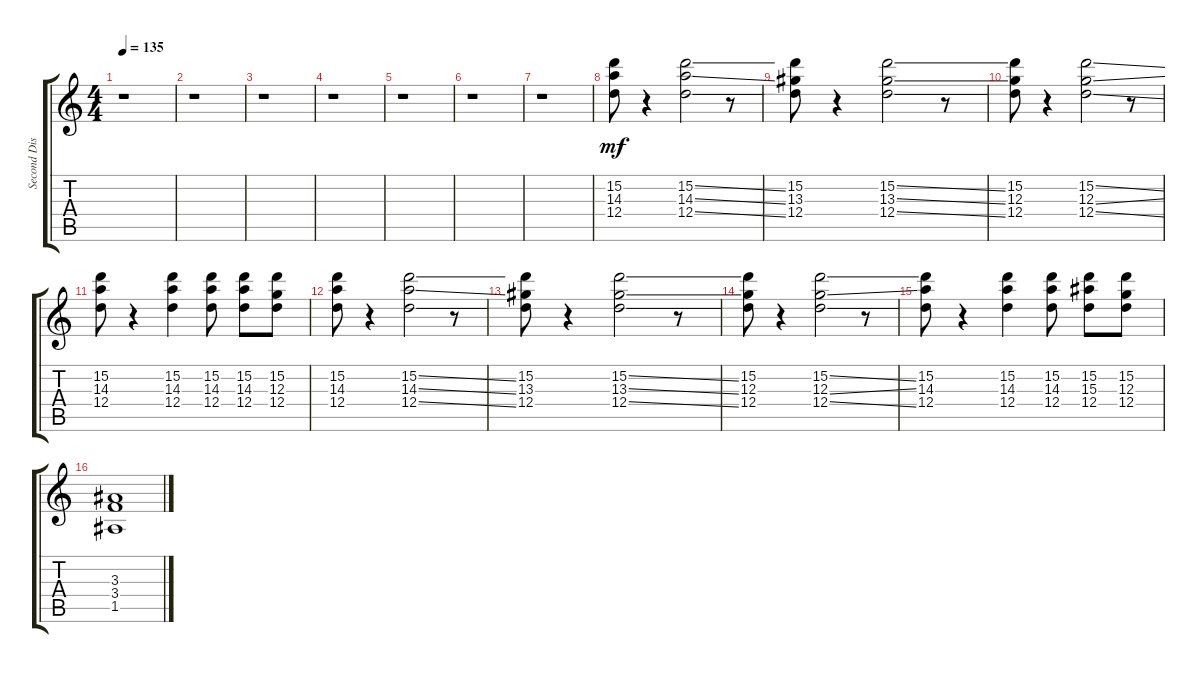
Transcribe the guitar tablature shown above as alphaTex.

\track ("Second Distortion" "Second Dis") {instrument distortionguitar}
\staff {score tabs}
\tuning (E4 B3 G3 D3 A2 E2) {hide}
\ts (4 4)
\tempo 135
\clef g2
\ks c
r.1{dy mf} |
r.1 |
r.1 |
r.1 |
r.1 |
r.1 |
r.1 |
(15.2 14.3 12.4).8 r.4 (15.2{ss} 14.3{ss} 12.4{ss}).2 r.8 |
(15.2 13.3 12.4).8 r.4 (15.2{ss} 13.3{ss} 12.4{ss}).2 r.8 |
(15.2 12.3 12.4).8 r.4 (15.2{ss} 12.3{ss} 12.4{ss}).2 r.8 |
(15.2 14.3 12.4).8 r.4 (15.2 14.3 12.4).4 (15.2 14.3 12.4).8 (15.2 14.3 12.4).8 (15.2 12.3 12.4).8 |
(15.2 14.3 12.4).8 r.4 (15.2{ss} 14.3{ss} 12.4{ss}).2 r.8 |
(15.2 13.3 12.4).8 r.4 (15.2{ss} 13.3{ss} 12.4{ss}).2 r.8 |
(15.2 12.3 12.4).8 r.4 (15.2{ss} 12.3{ss} 12.4{ss}).2 r.8 |
(15.2 14.3 12.4).8 r.4 (15.2 14.3 12.4).4 (15.2 14.3 12.4).8 (15.2 15.3 12.4).8 (15.2 12.3 12.4).8 |
(3.3 3.4 1.5).1
